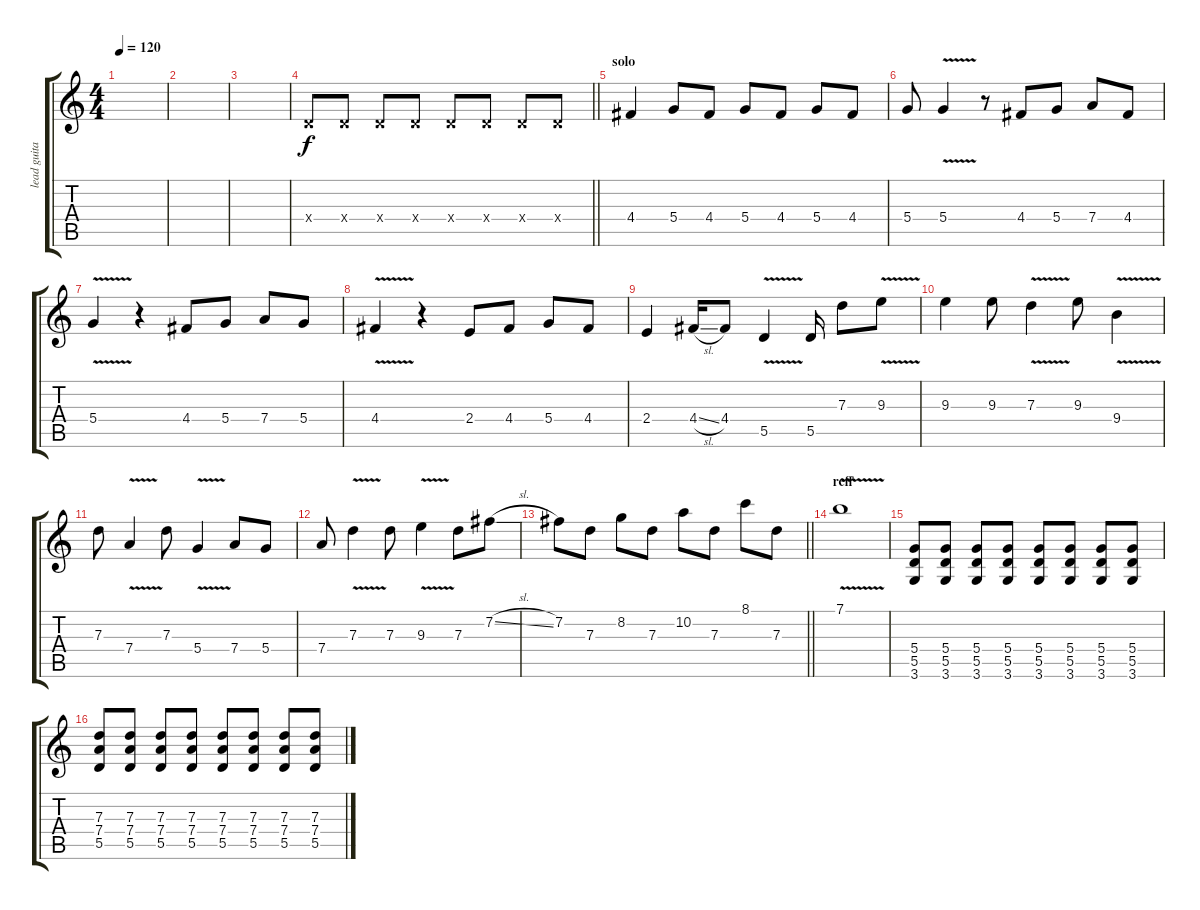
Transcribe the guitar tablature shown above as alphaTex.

\track ("lead guitar (Lukman)" "lead guita") {instrument distortionguitar}
\staff {score tabs}
\tuning (E4 B3 G3 D3 A2 E2) {hide}
\ts (4 4)
\tempo 120
\clef g2
\ks c
|
|
|
\barLineRight lightlight
0.4{x}.8 0.4{x}.8 0.4{x}.8 0.4{x}.8 0.4{x}.8 0.4{x}.8 0.4{x}.8 0.4{x}.8 |
\section ("" "solo")
4.4.4 5.4.8 4.4.8 5.4.8 4.4.8 5.4.8 4.4.8 |
5.4.8 5.4{v}.4 r.8 4.4.8 5.4.8 7.4.8 4.4.8 |
5.4{v}.4 r.4 4.4.8 5.4.8 7.4.8 5.4.8 |
4.4{v}.4 r.4 2.4.8 4.4.8 5.4.8 4.4.8 |
2.4.4 4.4{sl}.16 4.4.8 5.5{v}.4 5.5.16 7.3.8 9.3{v}.8 |
9.3.4 9.3.8 7.3{v}.4 9.3.8 9.4{v}.4 |
7.3.8 7.4{v}.4 7.3.8 5.4{v}.4 7.4.8 5.4.8 |
7.4.8 7.3{v}.4 7.3.8 9.3{v}.4 7.3.8 7.2{sl}.8 |
\barLineRight lightlight
7.2.8 7.3.8 8.2.8 7.3.8 10.2.8 7.3.8 8.1.8 7.3.8 |
\section ("" "reff")
7.1{v}.1 |
(5.4 5.5 3.6).8 (5.4 5.5 3.6).8 (5.4 5.5 3.6).8 (5.4 5.5 3.6).8 (5.4 5.5 3.6).8 (5.4 5.5 3.6).8 (5.4 5.5 3.6).8 (5.4 5.5 3.6).8 |
(7.3 7.4 5.5).8 (7.3 7.4 5.5).8 (7.3 7.4 5.5).8 (7.3 7.4 5.5).8 (7.3 7.4 5.5).8 (7.3 7.4 5.5).8 (7.3 7.4 5.5).8 (7.3 7.4 5.5).8
